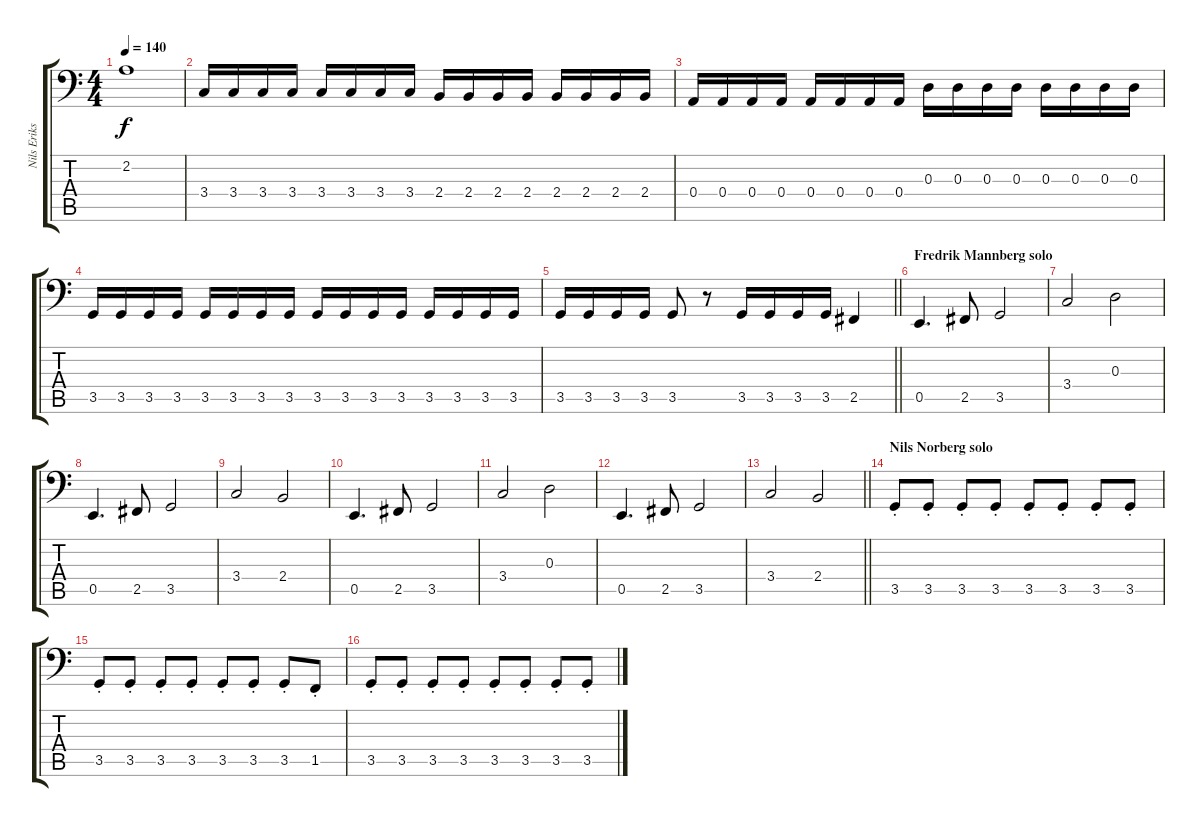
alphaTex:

\track ("Nils Eriksson" "Nils Eriks") {instrument electricbassfinger}
\staff {score tabs}
\tuning (C3 G2 D2 A1 E1 B0) {hide}
\ts (4 4)
\tempo 140
\clef f4
\ks c
2.2{t}.1{dy f} |
3.4.16 3.4.16 3.4.16 3.4.16 3.4.16 3.4.16 3.4.16 3.4.16 2.4.16 2.4.16 2.4.16 2.4.16 2.4.16 2.4.16 2.4.16 2.4.16 |
0.4.16 0.4.16 0.4.16 0.4.16 0.4.16 0.4.16 0.4.16 0.4.16 0.3.16 0.3.16 0.3.16 0.3.16 0.3.16 0.3.16 0.3.16 0.3.16 |
3.5.16 3.5.16 3.5.16 3.5.16 3.5.16 3.5.16 3.5.16 3.5.16 3.5.16 3.5.16 3.5.16 3.5.16 3.5.16 3.5.16 3.5.16 3.5.16 |
\barLineRight lightlight
3.5.16 3.5.16 3.5.16 3.5.16 3.5.8 r.8 3.5.16 3.5.16 3.5.16 3.5.16 2.5.4 |
\section ("" "Fredrik Mannberg solo")
0.5.4{d} 2.5.8 3.5.2 |
3.4.2 0.3.2 |
0.5.4{d} 2.5.8 3.5.2 |
3.4.2 2.4.2 |
0.5.4{d} 2.5.8 3.5.2 |
3.4.2 0.3.2 |
0.5.4{d} 2.5.8 3.5.2 |
\barLineRight lightlight
3.4.2 2.4.2 |
\section ("" "Nils Norberg solo")
3.5{st}.8 3.5{st}.8 3.5{st}.8 3.5{st}.8 3.5{st}.8 3.5{st}.8 3.5{st}.8 3.5{st}.8 |
3.5{st}.8 3.5{st}.8 3.5{st}.8 3.5{st}.8 3.5{st}.8 3.5{st}.8 3.5{st}.8 1.5{st}.8 |
3.5{st}.8 3.5{st}.8 3.5{st}.8 3.5{st}.8 3.5{st}.8 3.5{st}.8 3.5{st}.8 3.5{st}.8
